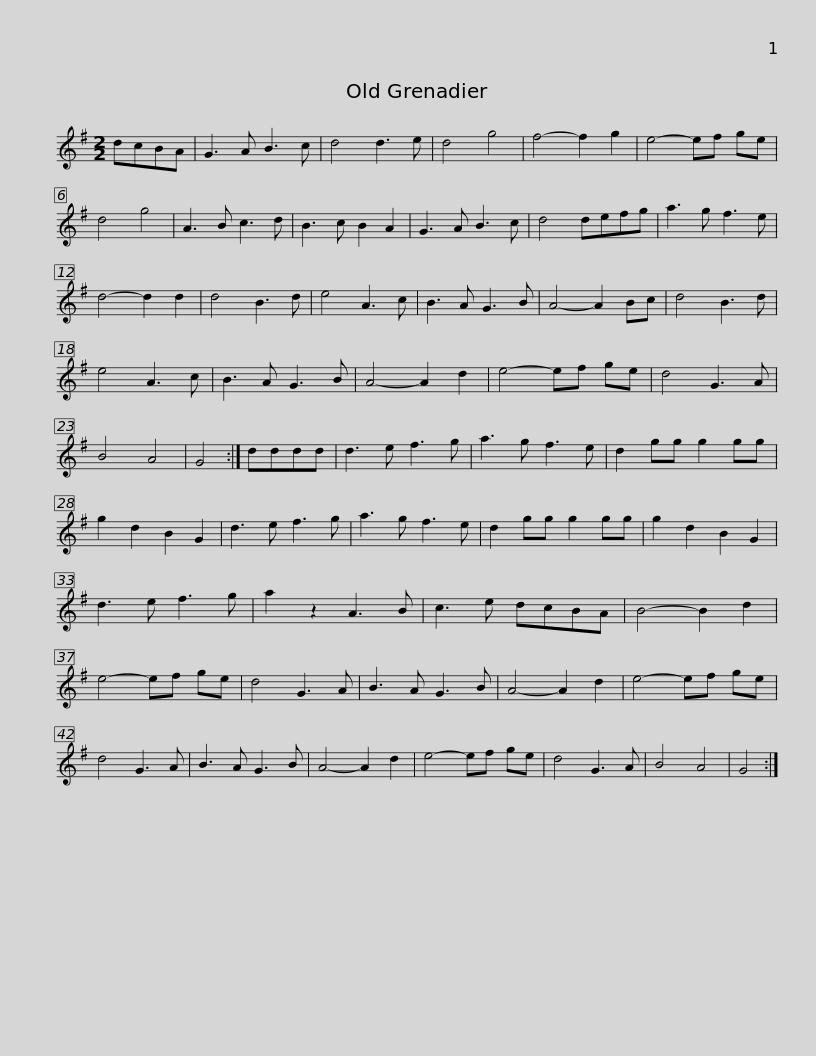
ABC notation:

X:1
L:1/8
M:2/2
I:linebreak $
K:G
V:1 treble
V:1
 dcBA | G3 A B3 c | d4 d3 e | d4 g4 | f4- f2 g2 | %5
 e4- ef ge | d4 g4 | A3 B c3 d | B3 c B2 A2 | G3 A B3 c |$ %10
 d4 defg | a3 g f3 e | d4- d2 d2 | d4 B3 d | e4 A3 c | %15
 B3 A G3 B | A4- A2 Bc | d4 B3 d | e4 A3 c |$ B3 A G3 B | %20
 A4- A2 d2 | e4- ef ge | d4 G3 A | B4 A4 | G4 :| %25
 dddd | d3 e f3 g | a3 g f3 e | d2 gg g2 gg |$ g2 d2 B2 G2 | %30
 d3 e f3 g | a3 g f3 e | d2 gg g2 gg | g2 d2 B2 G2 | d3 e f3 g | %35
 a2 z2 A3 B | c3 e dcBA | B4- B2 d2 |$ e4- ef ge | d4 G3 A | %40
 B3 A G3 B | A4- A2 d2 | e4- ef ge | d4 G3 A | B3 A G3 B | %45
 A4- A2 d2 | e4- ef ge |$ d4 G3 A | B4 A4 | G4 :| %50
